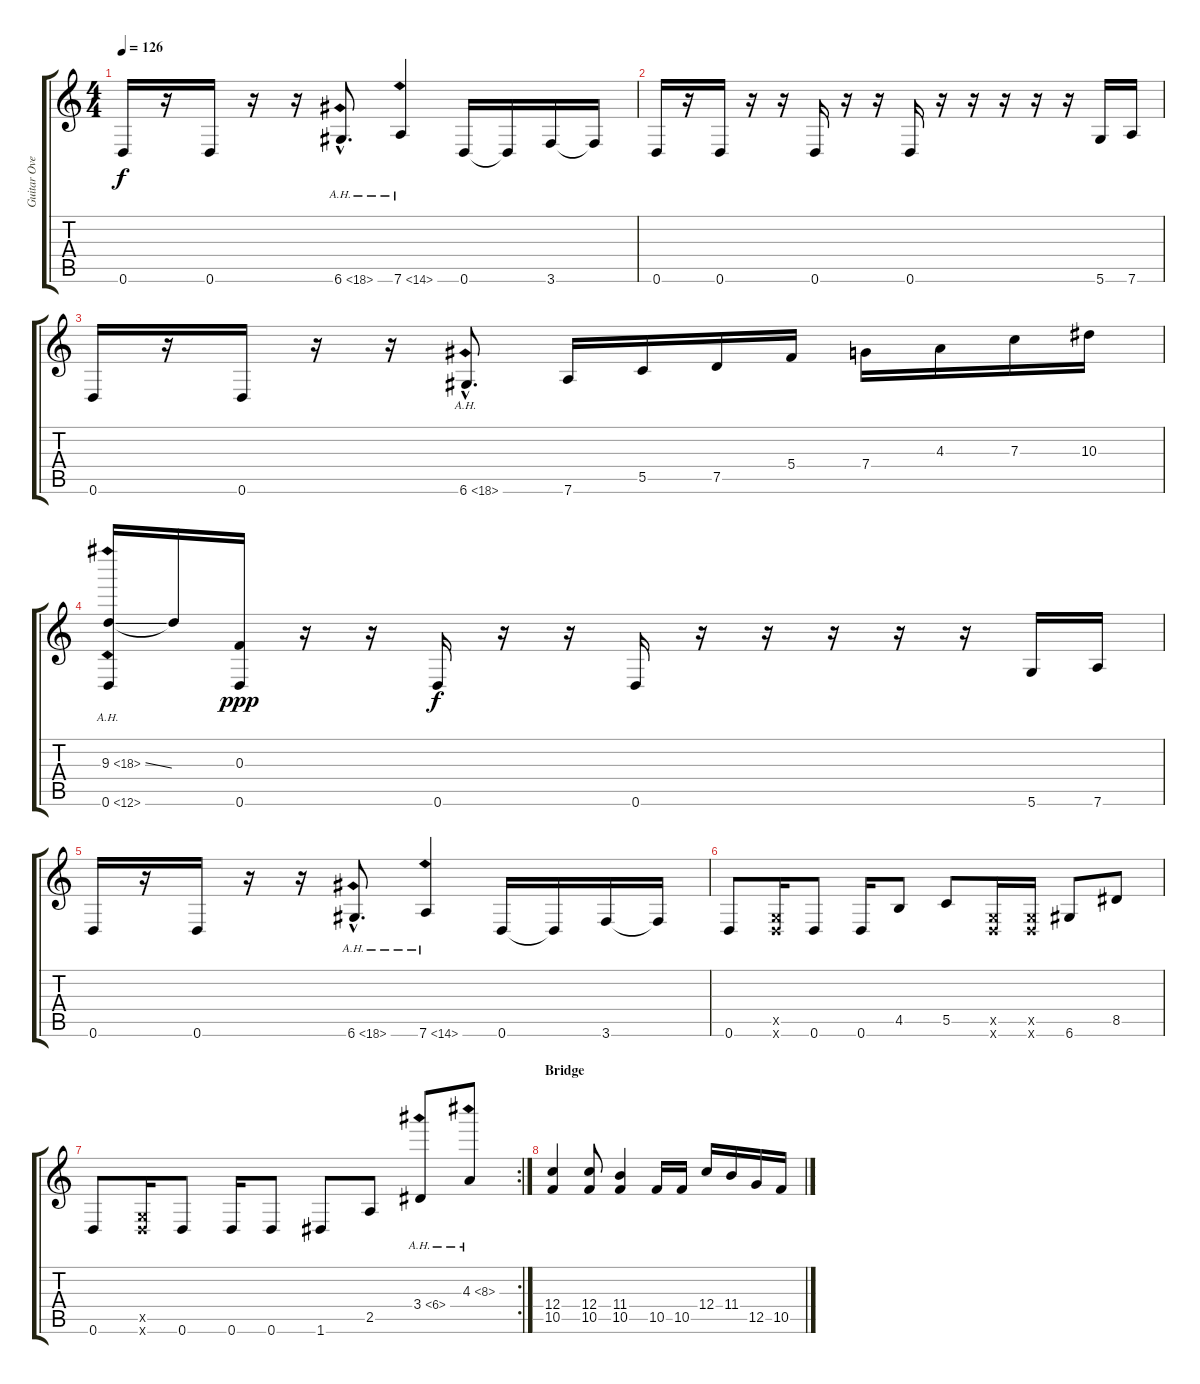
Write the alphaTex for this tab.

\track ("Guitar Overdubs" "Guitar Ove") {instrument overdrivenguitar}
\staff {score tabs}
\tuning (D4 A3 F3 C3 G2 D2) {hide}
\ts (4 4)
\tempo 126
\clef g2
\ks c
0.6.16{dy f} r.16 0.6.16 r.16 r.16 6.6{ah 12 hac}.8{d} 7.6{ah 7}.4 0.6.16 0.6{t}.16 3.6.16 3.6{t}.16 |
0.6.16 r.16 0.6.16 r.16 r.16 0.6.16 r.16 r.16 0.6.16 r.16 r.16 r.16 r.16 r.16 5.6.16 7.6.16 |
0.6.16 r.16 0.6.16 r.16 r.16 6.6{ah 12 hac}.8{d} 7.6.16 5.5.16 7.5.16 5.4.16 7.4.16 4.3.16 7.3.16 10.3.16 |
(9.3{ah 9 ss} 0.6{ah 12}).16 9.3{t}.16 (0.3 0.6).16{dy ppp} r.16 r.16 0.6.16{dy f} r.16 r.16 0.6.16 r.16 r.16 r.16 r.16 r.16 5.6.16 7.6.16 |
0.6.16 r.16 0.6.16 r.16 r.16 6.6{ah 12 hac}.8{d} 7.6{ah 7}.4 0.6.16 0.6{t}.16 3.6.16 3.6{t}.16 |
0.6.8 (0.5{x} 0.6{x}).16 0.6.8 0.6.16 4.5.8 5.5.8 (0.5{x} 0.6{x}).16 (0.5{x} 0.6{x}).16 6.6.8 8.5.8 |
\rc 2
0.6.8 (0.5{x} 0.6{x}).16 0.6.8 0.6.16 0.6.8 1.6.8 2.5.8 3.4{ah 3}.8 4.3{ah 4}.8 |
\section ("" "Bridge")
(12.4 10.5).4 (12.4 10.5).8 (11.4 10.5).4 10.5.16 10.5.16 12.4.16 11.4.16 12.5.16 10.5.16
